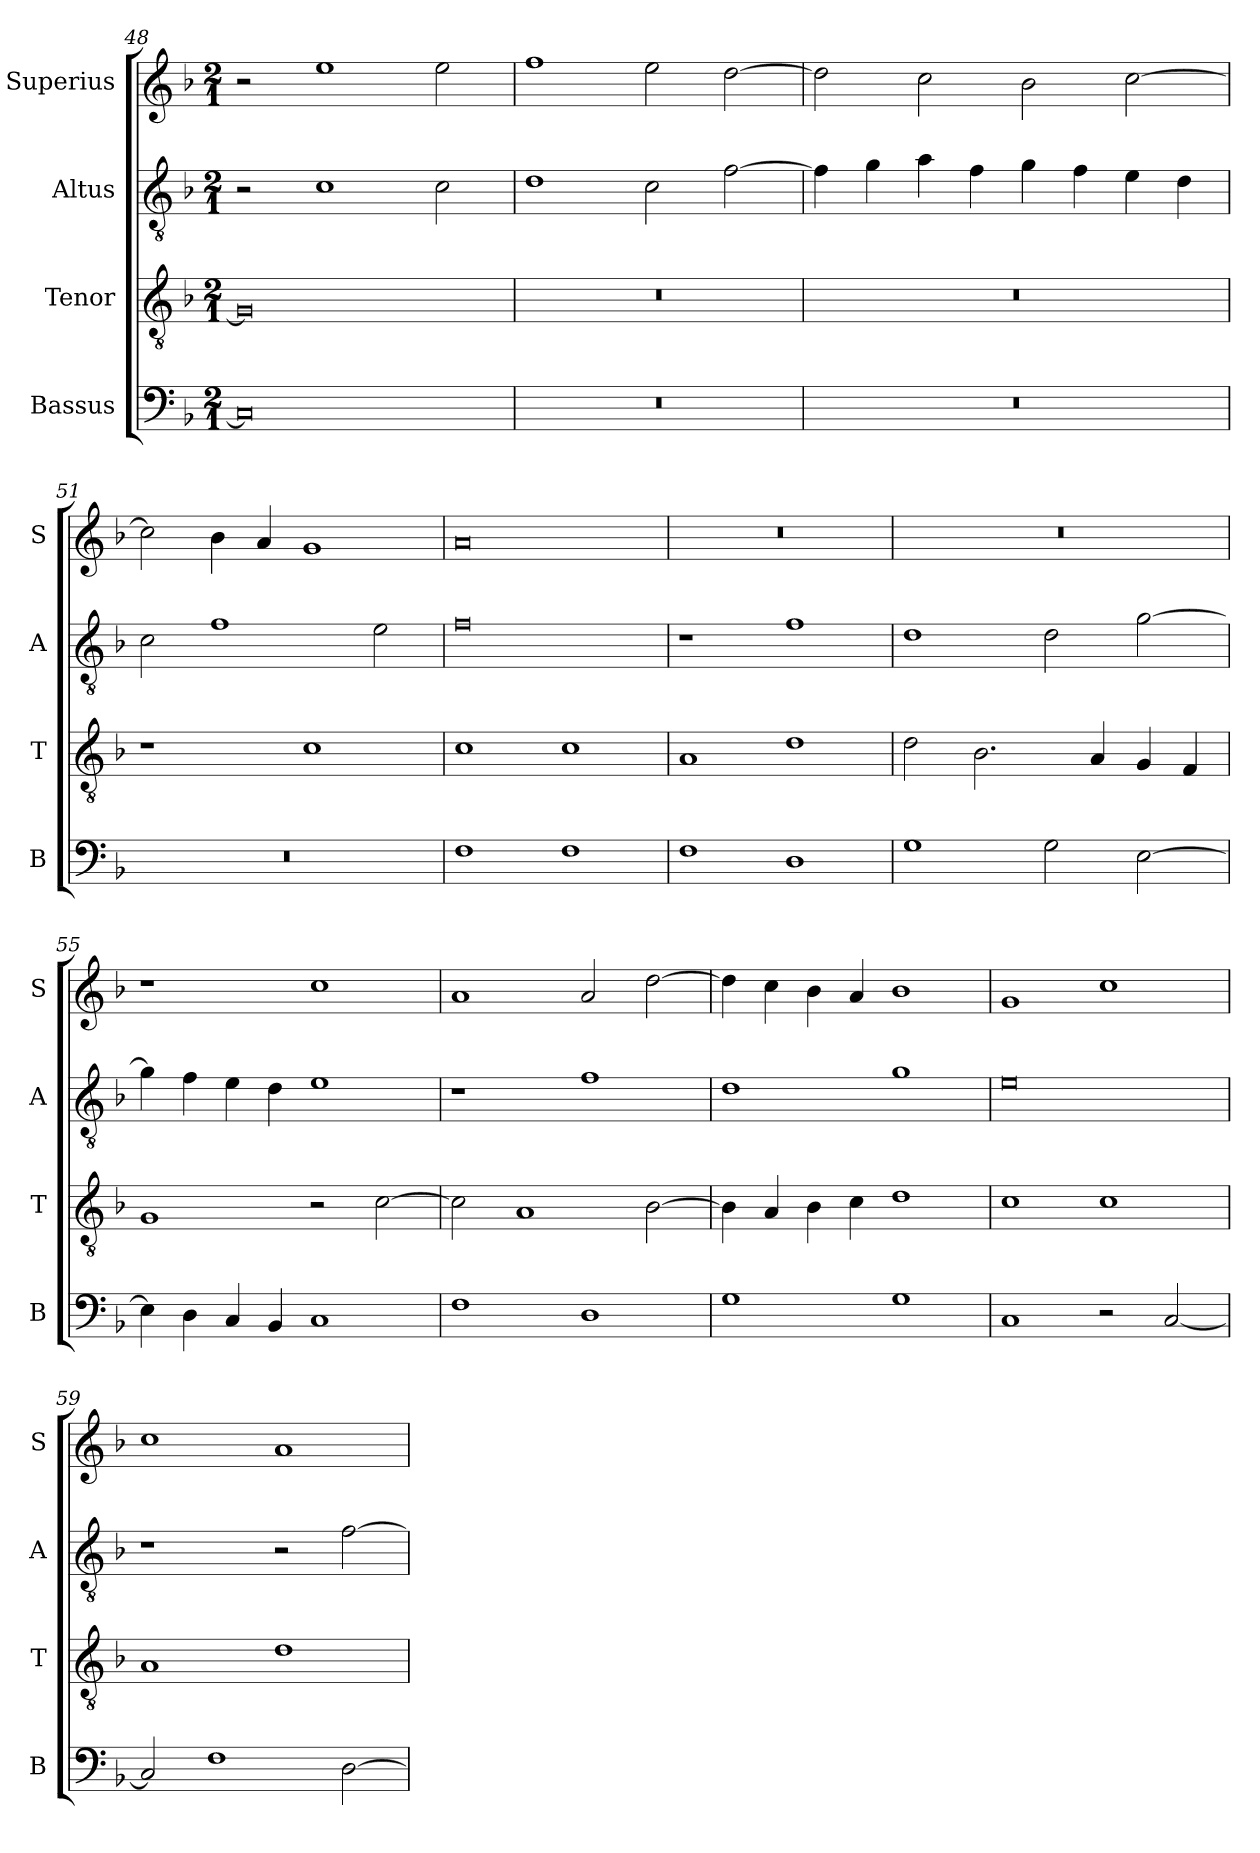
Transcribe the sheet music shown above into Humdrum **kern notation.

**kern	**kern	**kern	**kern
*part4	*part3	*part2	*part1
*staff4	*staff3	*staff2	*staff1
*I"Bassus	*I"Tenor	*I"Altus	*I"Superius
*I'B	*I'T	*I'A	*I'S
*clefF4	*clefGv2	*clefGv2	*clefG2
*k[b-]	*k[b-]	*k[b-]	*k[b-]
*F:	*F:	*F:	*F:
*M2/1	*M2/1	*M2/1	*M2/1
=48	=48	=48	=48
0C]	0G]	2r	2r
.	.	1c	1ee
.	.	2c	2ee
=49	=49	=49	=49
0r	0r	1d	1ff
.	.	2c	2ee
.	.	[2f	[2dd
=50	=50	=50	=50
0r	0r	4f]	2dd]
.	.	4g	.
.	.	4a	2cc
.	.	4f	.
.	.	4g	2b-
.	.	4f	.
.	.	4e	[2cc
.	.	4d	.
=51	=51	=51	=51
0r	1r	2c	2cc]
.	.	1f	4b-
.	.	.	4a
.	1c	.	1g
.	.	2e	.
=52	=52	=52	=52
1F	1c	0f	0a
1F	1c	.	.
=53	=53	=53	=53
1F	1A	1r	0r
1D	1d	1f	.
=54	=54	=54	=54
1G	2d	1d	0r
.	2.B-	.	.
2G	.	2d	.
.	4A	.	.
[2E	4G	[2g	.
.	4F	.	.
=55	=55	=55	=55
4E]	1G	4g]	1r
4D	.	4f	.
4C	.	4e	.
4BB-	.	4d	.
1C	2r	1e	1cc
.	[2c	.	.
=56	=56	=56	=56
1F	2c]	1r	1a
.	1A	.	.
1D	.	1f	2a
.	[2B-	.	[2dd
=57	=57	=57	=57
1G	4B-]	1d	4dd]
.	4A	.	4cc
.	4B-	.	4b-
.	4c	.	4a
1G	1d	1g	1b-
=58	=58	=58	=58
1C	1c	0e	1g
2r	1c	.	1cc
[2C	.	.	.
=59	=59	=59	=59
2C]	1A	1r	1cc
1F	.	.	.
.	1d	2r	1a
[2D	.	[2f	.
=	=	=	=
*-	*-	*-	*-
